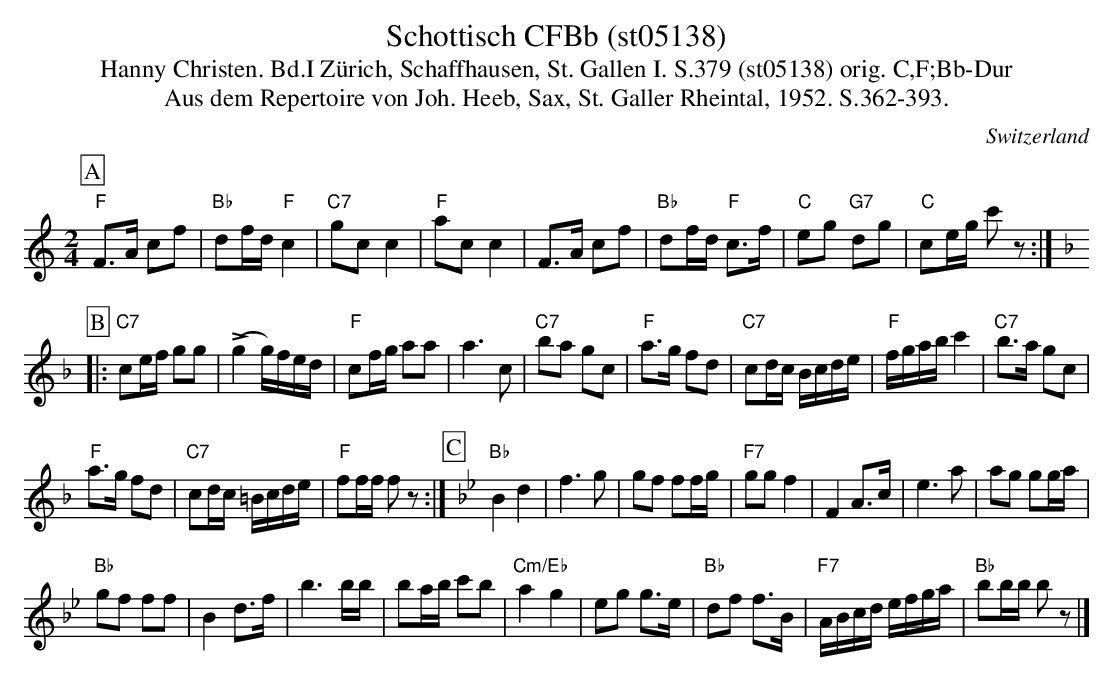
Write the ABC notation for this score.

X:1
T: Schottisch CFBb (st05138)
T:Hanny Christen. Bd.I Zürich, Schaffhausen, St. Gallen I. S.379 (st05138) orig. C,F;Bb-Dur
T: Aus dem Repertoire von Joh. Heeb, Sax, St. Galler Rheintal, 1952. S.362-393.
M:2/4
L:1/8
O:Switzerland
K:C major
[P:A] "F"F>A cf | "Bb"df/d/"F"c2 | "C7"gcc2 | "F"acc2 | F>A cf | "Bb"df/d/ "F"c>f | "C"eg "G7"dg | "C"ce/g/ c'z :| [K:F]
[P:B] |: "C7"ce/f/ gg | (!>!g2g/)f/e/d/ | "F"cf/g/ aa | a3c | "C7"ba gc | "F"a>g fd | "C7"cd/c/ B/c/d/e/ | "F"f/g/a/b/ c'2 | "C7"b>a gc |
"F"a>g fd | "C7"cd/c/ =B/c/d/e/ | "F"ff/f/ fz :| [P:C] [K:Bb] "Bb"B2d2 | f3g | gf ff/g/ | "F7"ggf2 | F2 A>c | e3a | ag gg/a/ |
"Bb"gf ff | B2 d>f | b3 b/b/ | ba/b/ c'b |  "Cm/Eb"a2g2 | eg g>e | "Bb"df f>B | "F7"A/B/c/d/ e/f/g/a/ | "Bb"bb/b/ bz |]
